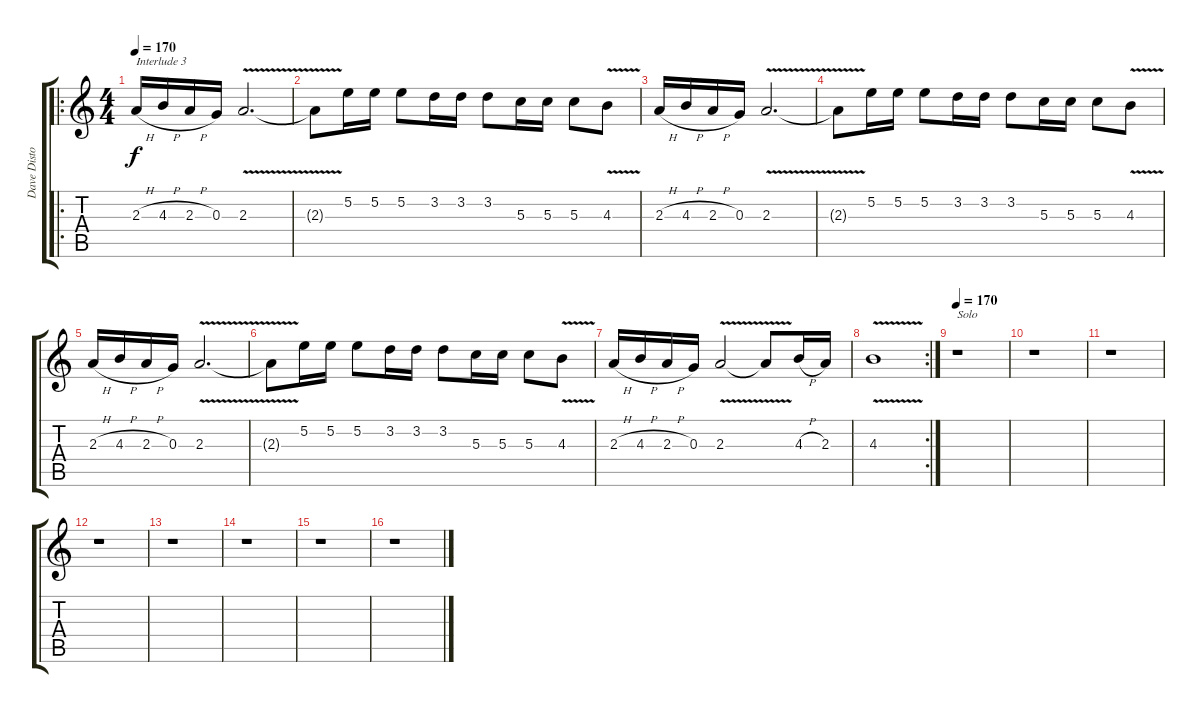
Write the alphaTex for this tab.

\track ("Dave Distortion" "Dave Disto") {instrument distortionguitar}
\staff {score tabs}
\tuning (E4 B3 G3 D3 A2 E2) {hide}
\ro
\ts (4 4)
\tempo 170
\clef g2
\ks c
2.3{h}.16{txt "Interlude 3" dy f} 4.3{h}.16 2.3{h}.16 0.3.16 2.3{v}.2{d} |
2.3{t}.8 5.2.16 5.2.16 5.2.8 3.2.16 3.2.16 3.2.8 5.3.16 5.3.16 5.3.8 4.3{v}.8 |
2.3{h}.16 4.3{h}.16 2.3{h}.16 0.3.16 2.3{v}.2{d} |
2.3{t}.8 5.2.16 5.2.16 5.2.8 3.2.16 3.2.16 3.2.8 5.3.16 5.3.16 5.3.8 4.3{v}.8 |
2.3{h}.16 4.3{h}.16 2.3{h}.16 0.3.16 2.3{v}.2{d} |
2.3{t}.8 5.2.16 5.2.16 5.2.8 3.2.16 3.2.16 3.2.8 5.3.16 5.3.16 5.3.8 4.3{v}.8 |
2.3{h}.16 4.3{h}.16 2.3{h}.16 0.3.16 2.3{v}.2 2.3{t}.8 4.3{h}.16 2.3.16 |
\rc 2
4.3{v}.1 |
\tempo 170
r.1{txt "Solo"} |
r.1 |
r.1 |
r.1 |
r.1 |
r.1 |
r.1 |
r.1
